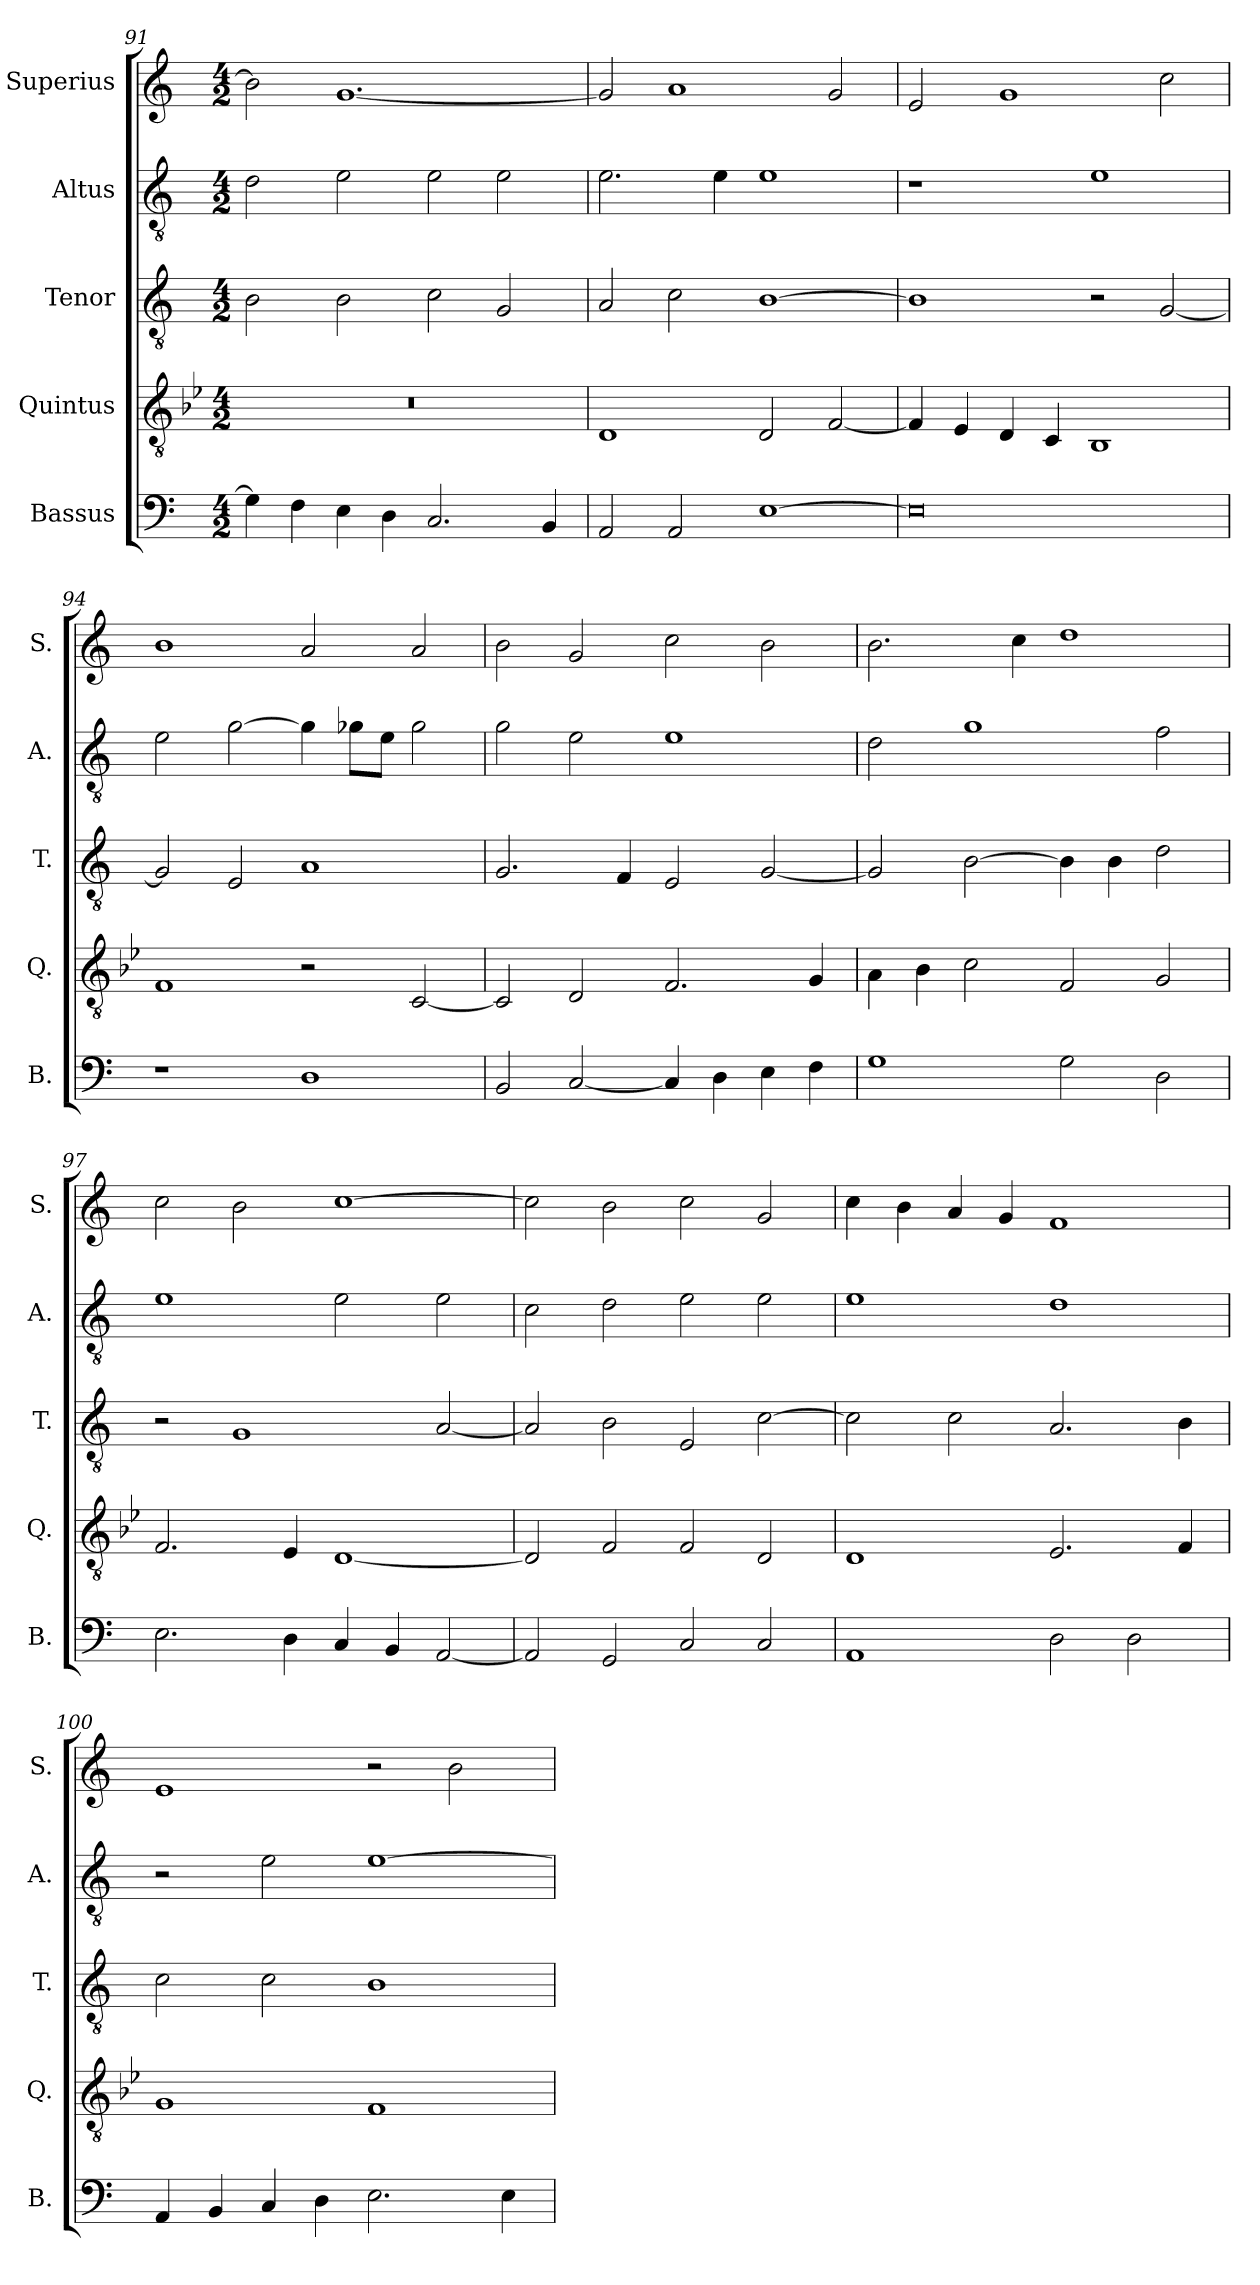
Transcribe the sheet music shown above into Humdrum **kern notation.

**kern	**kern	**kern	**kern	**kern
*part5	*part4	*part3	*part2	*part1
*staff5	*staff4	*staff3	*staff2	*staff1
*I"Bassus	*I"Quintus	*I"Tenor	*I"Altus	*I"Superius
*I'B.	*I'Q.	*I'T.	*I'A.	*I'S.
*clefF4	*clefGv2	*clefGv2	*clefGv2	*clefG2
*	*ITrd8c14	*	*ITrd1c2	*
*k[]	*k[b-e-]	*k[]	*k[b-e-]	*k[]
*M4/2	*M4/2	*M4/2	*M4/2	*M4/2
=91	=91	=91	=91	=91
4G\]	0r	2B\	2c\	2b\]
4F\	.	.	.	.
4E\	.	2B\	2d\	[1.g
4D\	.	.	.	.
2.C/	.	2c\	2d\	.
.	.	2G/	2d\	.
4BB/	.	.	.	.
=92	=92	=92	=92	=92
2AA/	1DD	2A/	2.d\	2g/]
2AA/	.	2c\	.	1a
.	.	.	4d\	.
[1E	2DD/	[1B	1d	.
.	[2FF/	.	.	2g/
!!LO:PB:g=z
=93	=93	=93	=93	=93
0E]	4FF/]	1B]	1r	2e/
.	4EE-/	.	.	.
.	4DD/	.	.	1g
.	4CC/	.	.	.
.	1BBB-	2r	1d	.
.	.	[2G/	.	2cc\
=94	=94	=94	=94	=94
1r	1FF	2G/]	2d\	1b
.	.	2E/	[2f\	.
1D	2r	1A	4f\]	2a/
.	.	.	8f-X\L	.
.	.	.	8d\J	.
.	[2CC/	.	2f-\	2a/
=95	=95	=95	=95	=95
2BB/	2CC/]	2.G/	2f\	2b\
[2C/	2DD/	.	2d\	2g/
.	.	4F/	.	.
4C/]	2.FF/	2E/	1d	2cc\
4D\	.	.	.	.
4E\	.	[2G/	.	2b\
4F\	4GG/	.	.	.
=96	=96	=96	=96	=96
1G	4AA\	2G/]	2c\	2.b\
.	4BB-\	.	.	.
.	2C\	[2B\	1f	.
.	.	.	.	4cc\
2G\	2FF/	4B\]	.	1dd
.	.	4B\	.	.
2D\	2GG/	2d\	2e-\	.
!!LO:LB:g=z
=97	=97	=97	=97	=97
2.E\	2.FF/	2r	1d	2cc\
.	.	1G	.	2b\
4D\	4EE-/	.	.	.
4C/	[1DD	.	2d\	[1cc
4BB/	.	.	.	.
[2AA/	.	[2A/	2d\	.
=98	=98	=98	=98	=98
2AA/]	2DD/]	2A/]	2B-\	2cc\]
2GG/	2FF/	2B\	2c\	2b\
2C/	2FF/	2E/	2d\	2cc\
2C/	2DD/	[2c\	2d\	2g/
=99	=99	=99	=99	=99
1AA	1DD	2c\]	1d	4cc\
.	.	.	.	4b\
.	.	2c\	.	4a/
.	.	.	.	4g/
2D\	2.EE-/	2.A/	1c	1f
2D\	.	.	.	.
.	4FF/	4B\	.	.
=100	=100	=100	=100	=100
4AA/	1GG	2c\	2r	1e
4BB/	.	.	.	.
4C/	.	2c\	2d\	.
4D\	.	.	.	.
2.E\	1FF	1B	[1d	2r
.	.	.	.	2b\
4E\	.	.	.	.
=	=	=	=	=
*-	*-	*-	*-	*-
